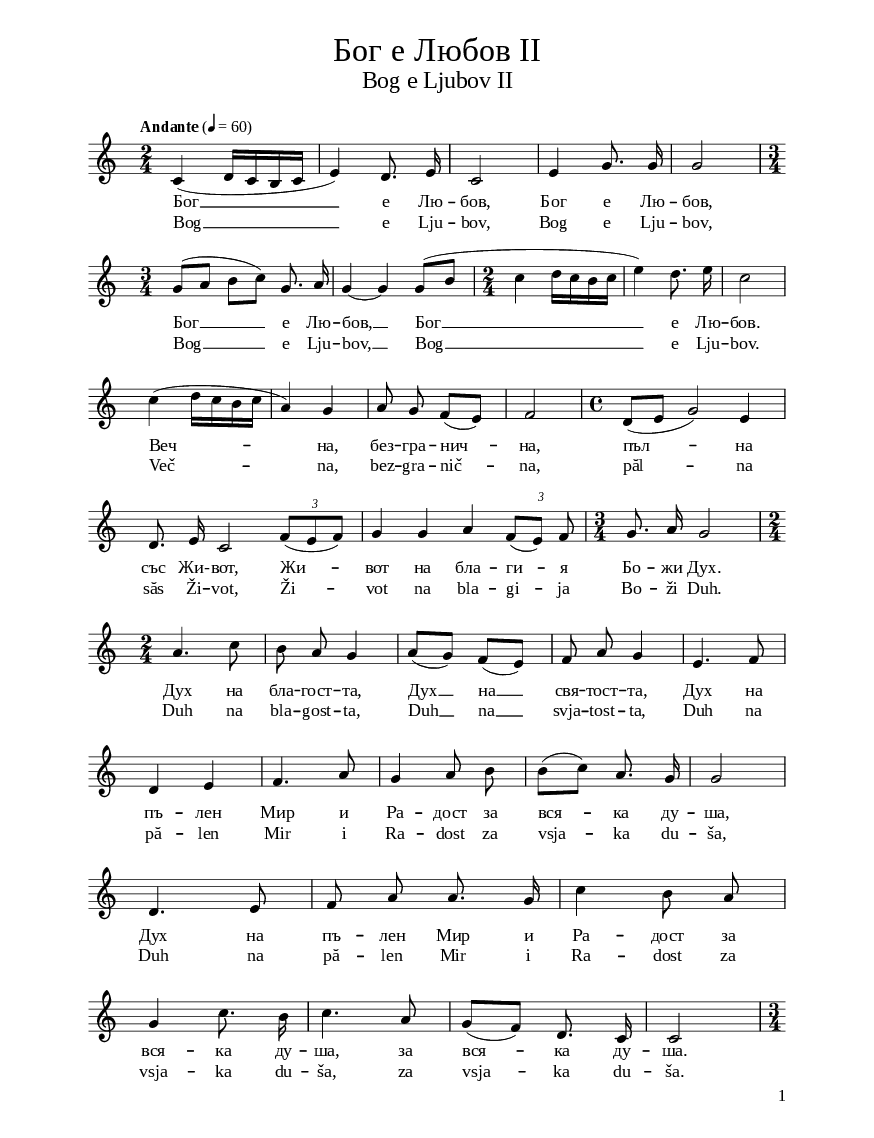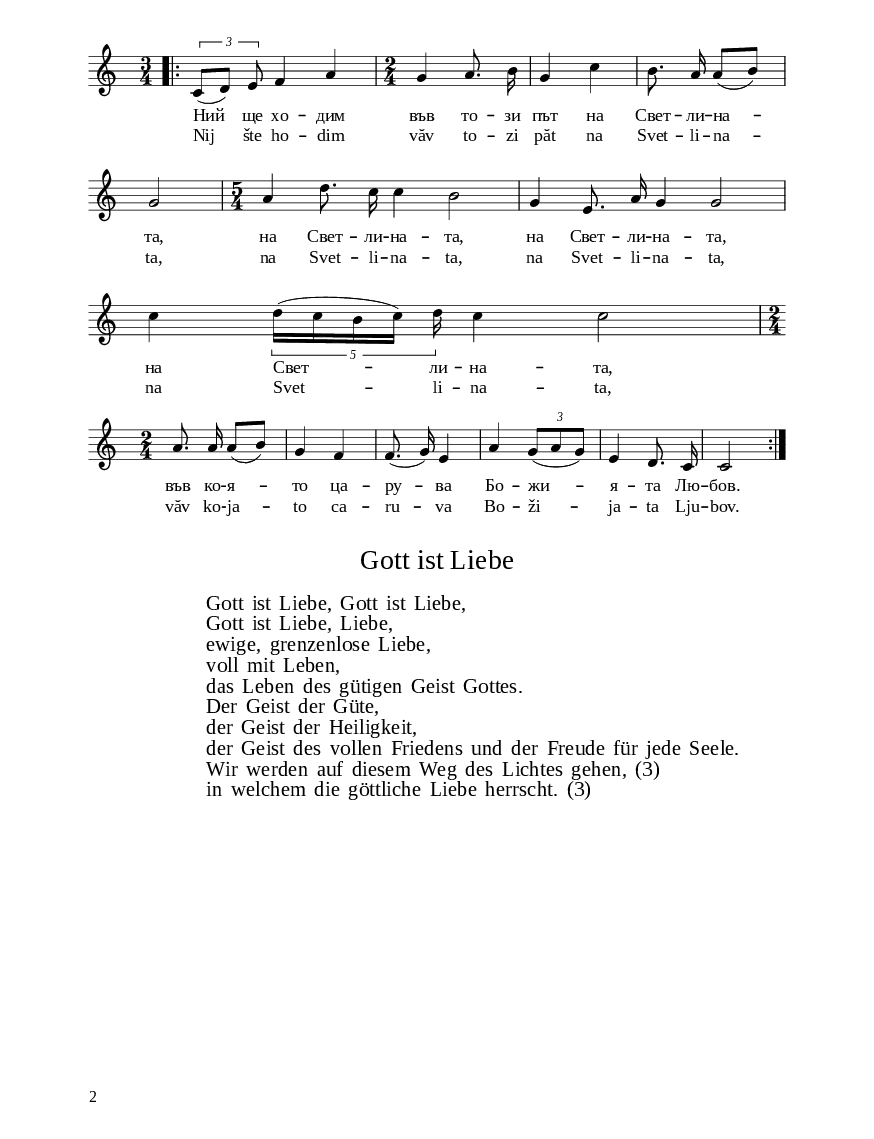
\version "2.24.1"

% include paper part and global functions
\include "include/globals.ily"

\bookpart {
  \label #'ref166
  \tocItem \markup "Бог е Любов II – Bog e Ljubov II"
  \include "include/bookpart-paper.ily"
  \score {
    \include "include/score-layout.ily"

    \new Voice \absolute {
      \clef treble
      \key c \major
      \time 2/4
      \tempoFunc "Andante" 4 "60"
      \autoBeamOff
      c'4 (  d'16 [  c'16  b16  c'16 ]
      | % 2
      e'4 )  d'8.  e'16 | % 3
      c'2 | % 4
      e'4  g'8.  g'16 | % 5
      g'2 \break | % 6
      \time 3/4 g'8 ( [  a'8 ]  b'8 [  c''8 ) ]  % 7
      g'8.   a'16 |  g'4 ~  % 8
      g'4  g'8 ( [  b'8 ] | % 9
      \time 2/4 c''4  d''16 [  c''16  b'16
      c''16 ] |
      e''4 )  d''8.  e''16 | % 11
      c''2 \break | % 12
      c''4 (  d''16 [  c''16  b'16
      c''16 ] | % 13
      a'4 )  g'4 | % 14
      a'8  g'8  f'8 ( [  e'8 ) ] | % 15
      f'2 | % 16
      \time 4/4  | % 16
      d'8 ( [  e'8  ]  g'2 ) e'4 | \break % 17
      d'8.  e'16  c'2 \once \omit
      TupletBracket
      \times 2/3  {
        f'8 ( [  e'8  f'8 ) ]
      }
      |  % 18
      g'4  g'4  a'4 \once \omit TupletBracket
      \times 2/3  {
        f'8 ( [  e'8 )  ] f'8
      }
      | % 19
      \time 3/4  | % 19
      g'8.  a'16  g'2 |
      \time 2/4  |
      a'4.  c''8 |  % 21
      b'8  a'8  g'4 |  % 22
      a'8 ( [  g'8 ) ]  f'8 ( [  e'8 ) ]
      | % 23
      f'8  a'8  g'4 | % 24
      e'4.  f'8 | % 25
      d'4  e'4 | % 26
      f'4.  a'8   | % 27
      g'4  a'8  b'8 | % 28
      b'8 ( [  c''8 ) ]  a'8.  g'16 | % 29
      g'2 \break |
      d'4.  e'8 | % 31
      f'8  a'8  a'8.  g'16 | % 32
      c''4  b'8  a'8 \break | % 33
      g'4  c''8.  b'16 | % 34
      c''4.  a'8 | % 35
      g'8 ( [  f'8 ) ]  d'8.  c'16 | % 36
      c'2 \break
      \repeat volta 2 {
        | % 37
        \time 3/4  | % 37

        \times 2/3  {
          c'8 ( [  d'8 ) ]  e'8
        }
        f'4  a'4 | % 38
        \time 2/4  | % 38
        g'4  a'8.   b'16   | % 39
        g'4  c''4  |
        b'8.  a'16  a'8 ( [  b'8 ) ] | % 41
        g'2  | % 42
        \time 5/4  | % 42
        a'4  d''8.  c''16  c''4
        b'2 | % 43
        g'4  e'8.  a'16  g'4  g'2 | \break % 44
        c''4
        \times 4/5  {
          d''16 ( [  c''16  b'16
          c''16 )  ] d''16
        }
        c''4  c''2 \break | % 45
        \time 2/4  | % 45
        a'8.  a'16  a'8 ( [  b'8 ) ] | % 46
        g'4  f'4 | % 47
        f'8. (  g'16 )  e'4 | % 48
        a'4 \once \omit TupletBracket
        \times 2/3  {
          g'8 ( [  a'8  g'8 ) ]
        }
        | % 49
        e'4  d'8.  c'16 |
        c'2
      }
    }

    \addlyrics {
      Бог __ е Лю -- бов,
      Бог е Лю -- бов, Бог __    е
      Лю -- бов, __  Бог __
      е Лю -- бов. Веч --
      на, без -- гра -- нич
      -- на, пъл -- на със "Жи-" --
      вот, Жи --  вот на бла -- ги
      -- я Бо -- жи Дух. Дух на бла --
      гост -- та, Дух __  на __  свя --
      тост -- та, Дух на пъ -- лен Мир
      и Ра -- дост за вся -- ка ду --
      ша, Дух на пъ -- лен Мир и Ра --
      дост за вся -- ка ду -- ша, за
      вся -- ка ду -- ша. Ний  ще
      хо -- дим във то -- зи път на
      Свет -- ли -- на -- та, на Свет --
      ли -- на -- та, на Свет -- ли -- на --
      та, на Свет --   ли -- на --
      та, във ко -- я -- то ца -- ру
      -- ва Бо -- жи --  я -- та
      Лю -- бов.}
    \addlyrics {
      Bog __ e Lju -- bov,
      Bog e Lju -- bov, Bog __    e
      Lju -- bov, __ Bog __
      e Lju -- bov. Več --
      na, bez -- gra -- nič
      -- na, păl -- na săs Ži --
      vot, Ži --  vot na bla -- gi
      -- ja Bo -- ži Duh. Duh na bla --
      gost -- ta, Duh __ na __  svja --
      tost -- ta, Duh na pă -- len Mir
      i Ra -- dost za vsja -- ka du --
      ša, Duh na pă -- len Mir i Ra --
      dost za vsja -- ka du -- ša, za
      vsja -- ka du -- ša. Nij  šte
      ho -- dim văv to -- zi păt na
      Svet -- li -- na -- ta, na Svet --
      li -- na -- ta, na Svet -- li -- na --
      ta, na Svet --   li -- na --
      ta, văv ko -- ja -- to ca -- ru
      -- va Bo -- ži --  ja -- ta
      Lju -- bov.}

        \header {
          title = \titleFunc "Бог е Любов II" "Bog e Ljubov II"
        }

        \midi{}

      } % score



      % include foreign translation(s) of the song
      \version "2.22.1"

\markup \fill-line { \fontsize #deTitleFontSize "Gott ist Liebe" }
\markup \null
\markup \null
\markup \fontsize #deCoupletFontSize {
  \hspace #10
  \override #`(baseline-skip . ,deCoupletBaselineSkip)
  \column {


    \line { " "  Gott ist Liebe, Gott ist Liebe, }

    \line { " " Gott ist Liebe, Liebe,}

    \line { " " ewige, grenzenlose Liebe, }

    \line { " " voll mit Leben, }

    \line { " " das Leben des gütigen Geist Gottes. }

    \line { " " Der Geist der Güte, }

    \line { " " der Geist der Heiligkeit,}

    \line { " " der Geist des vollen Friedens und der Freude für jede Seele.}

    \line { " " Wir werden auf diesem Weg des Lichtes gehen, (3)  }
    \line { " " in welchem die göttliche Liebe herrscht. (3)}



  }


}


    } % bookpart


